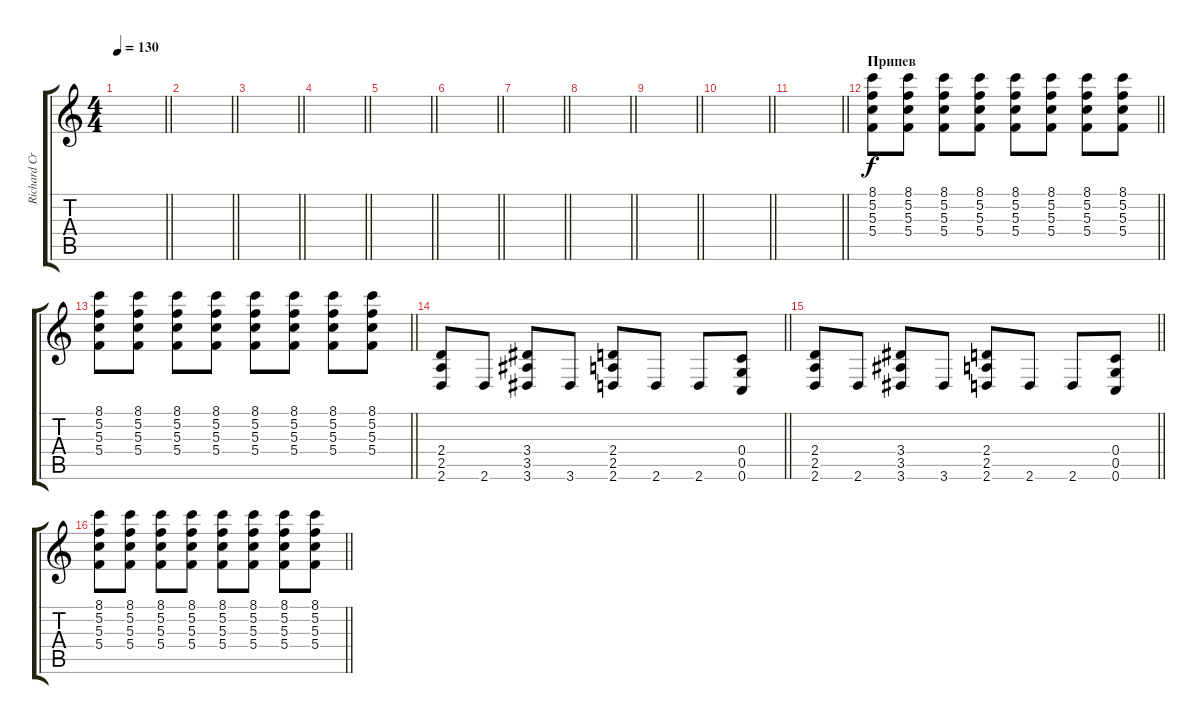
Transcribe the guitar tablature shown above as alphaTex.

\track ("Richard Cruspe-Bernstein" "Richard Cr") {instrument distortionguitar}
\staff {score tabs}
\tuning (E4 C4 G3 C3 G2 C2) {hide}
\ts (4 4)
\tempo 130
\clef g2
\barLineRight lightlight
\ks c
|
\barLineRight lightlight
|
\barLineRight lightlight
|
\barLineRight lightlight
|
\barLineRight lightlight
|
\barLineRight lightlight
|
\barLineRight lightlight
|
\barLineRight lightlight
|
\barLineRight lightlight
|
\barLineRight lightlight
|
\barLineRight lightlight
|
\section ("" "Припев")
\barLineRight lightlight
(8.1 5.2 5.3 5.4).8{volume 7 balance 8} (8.1 5.2 5.3 5.4).8 (8.1 5.2 5.3 5.4).8 (8.1 5.2 5.3 5.4).8 (8.1 5.2 5.3 5.4).8 (8.1 5.2 5.3 5.4).8 (8.1 5.2 5.3 5.4).8 (8.1 5.2 5.3 5.4).8 |
\barLineRight lightlight
(8.1 5.2 5.3 5.4).8{volume 8 balance 8} (8.1 5.2 5.3 5.4).8 (8.1 5.2 5.3 5.4).8 (8.1 5.2 5.3 5.4).8 (8.1 5.2 5.3 5.4).8 (8.1 5.2 5.3 5.4).8 (8.1 5.2 5.3 5.4).8 (8.1 5.2 5.3 5.4).8 |
\barLineRight lightlight
(2.4 2.5 2.6).8 2.6.8 (3.4 3.5 3.6).8 3.6.8 (2.4 2.5 2.6).8 2.6.8 2.6.8 (0.4 0.5 0.6).8 |
\barLineRight lightlight
(2.4 2.5 2.6).8 2.6.8 (3.4 3.5 3.6).8 3.6.8 (2.4 2.5 2.6).8 2.6.8 2.6.8 (0.4 0.5 0.6).8 |
\barLineRight lightlight
(8.1 5.2 5.3 5.4).8{volume 7 balance 8} (8.1 5.2 5.3 5.4).8 (8.1 5.2 5.3 5.4).8 (8.1 5.2 5.3 5.4).8 (8.1 5.2 5.3 5.4).8 (8.1 5.2 5.3 5.4).8 (8.1 5.2 5.3 5.4).8 (8.1 5.2 5.3 5.4).8
